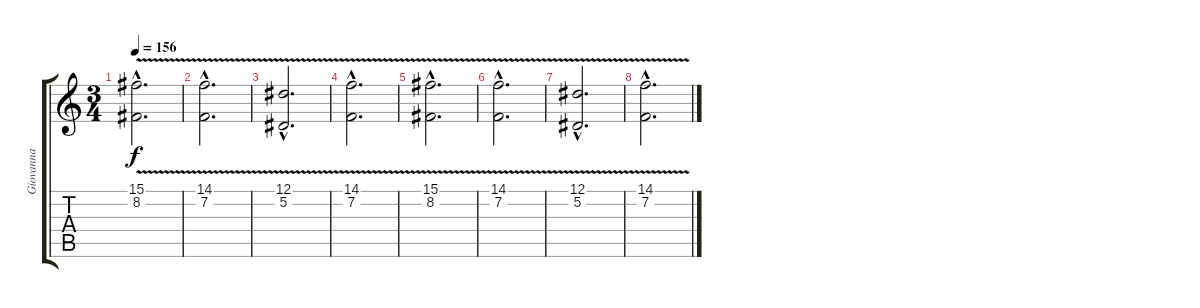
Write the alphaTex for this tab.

\track ("Giovanna" "Giovanna") {instrument accordion}
\staff {score tabs}
\tuning (Eb4 Bb3 Gb3 Db3 Ab2 Eb2) {hide}
\ts (3 4)
\tempo 156
\clef g2
\ks c
(15.1{v hac} 8.2{hac}).2{d dy f} |
(14.1{v hac} 7.2{hac}).2{d} |
(12.1{v hac} 5.2{hac}).2{d} |
(14.1{v hac} 7.2{hac}).2{d} |
(15.1{v hac} 8.2{hac}).2{d} |
(14.1{v hac} 7.2{hac}).2{d} |
(12.1{v hac} 5.2{hac}).2{d} |
(14.1{v hac} 7.2{hac}).2{d}
